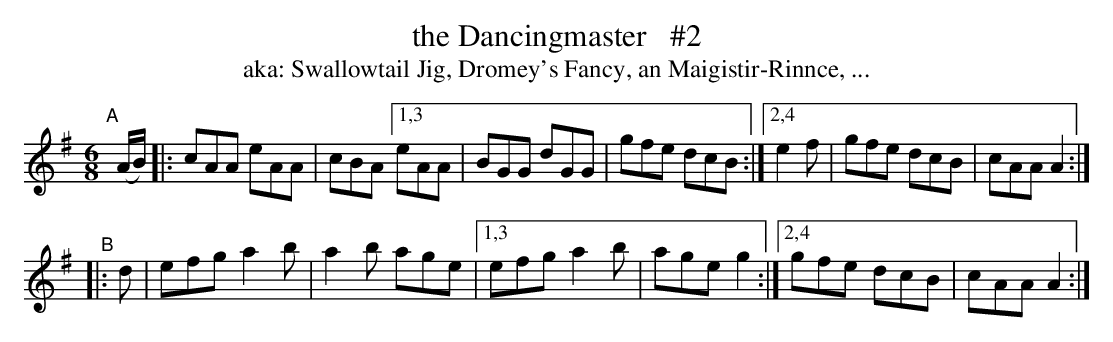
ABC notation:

X:1
T: the Dancingmaster   #2
T: aka: Swallowtail Jig, Dromey's Fancy, an Maigistir-Rinnce, ...
M: 6/8
L: 1/8
K: Ador
"^A"[|] (A/B/) \
|: cAA eAA | cBA [1,3 eAA | BGG dGG | gfe dcB :|[2,4 e2f | gfe dcB | cAA A2 :|
"^B"\
|: d | efg a2b | a2b age |[1,3 efg a2b | age g2 :|[2,4 gfe dcB | cAA A2 :|
